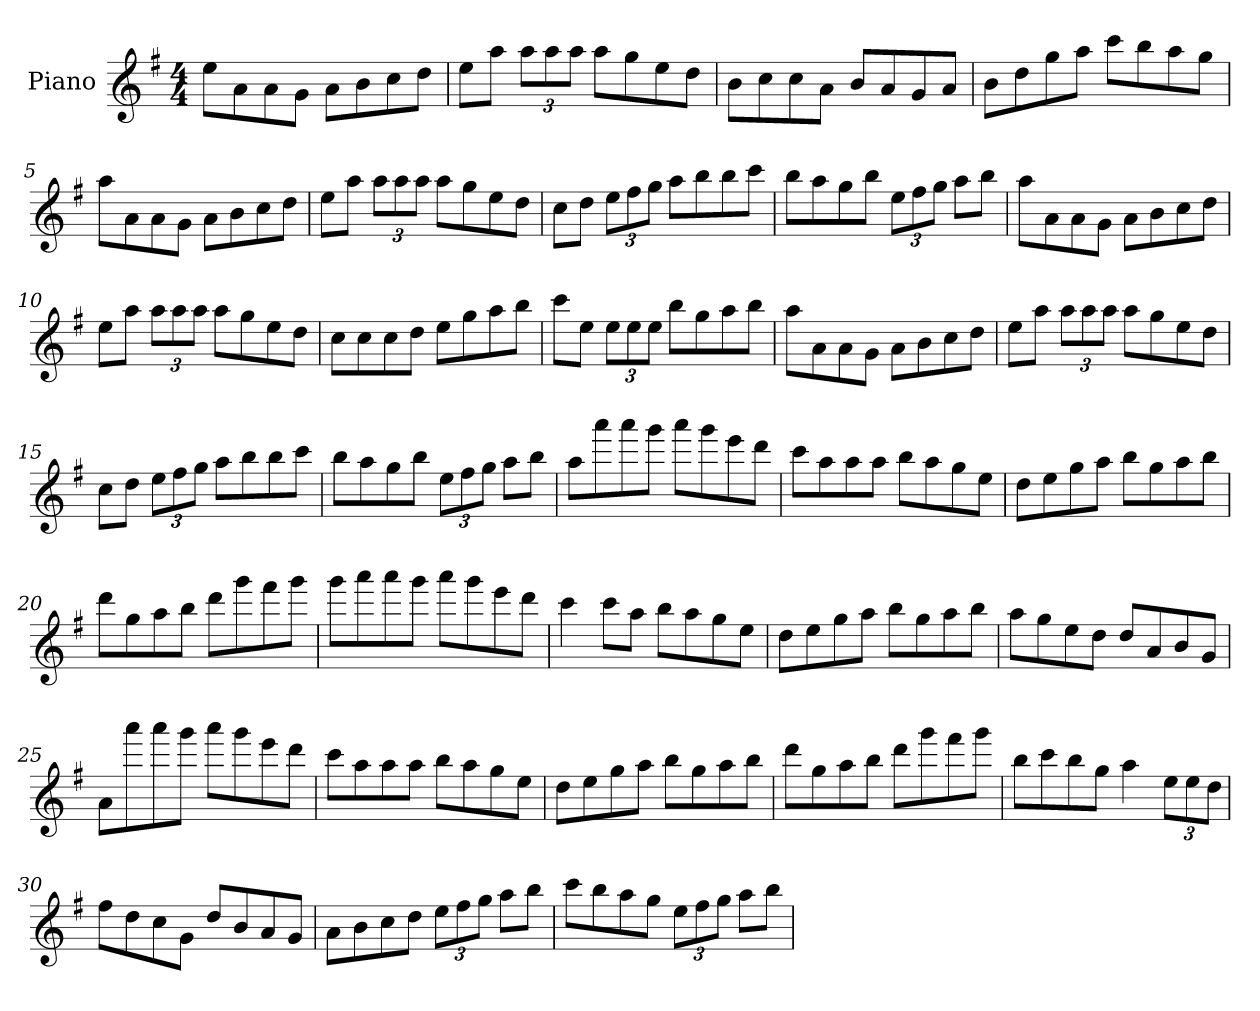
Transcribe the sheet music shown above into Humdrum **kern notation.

**kern
*part1
*staff1
*I"Piano
*I'Pno
*clefG2
*k[f#]
*A:dor
*M4/4
=1
8ee\L
8a\
8a\
8g\J
8a\L
8b\
8cc\
8dd\J
=2
8ee\L
8aa\J
12aa\L
12aa\
12aa\J
8aa\L
8gg\
8ee\
8dd\J
=3
8b\L
8cc\
8cc\
8a\J
8b/L
8a/
8g/
8a/J
=4
8b\L
8dd\
8gg\
8aa\J
8ccc\L
8bb\
8aa\
8gg\J
=5
8aa\L
8a\
8a\
8g\J
8a\L
8b\
8cc\
8dd\J
=6
8ee\L
8aa\J
12aa\L
12aa\
12aa\J
8aa\L
8gg\
8ee\
8dd\J
=7
8cc\L
8dd\J
12ee\L
12ff#\
12gg\J
8aa\L
8bb\
8bb\
8ccc\J
=8
8bb\L
8aa\
8gg\
8bb\J
12ee\L
12ff#\
12gg\J
8aa\L
8bb\J
=9
8aa\L
8a\
8a\
8g\J
8a\L
8b\
8cc\
8dd\J
=10
8ee\L
8aa\J
12aa\L
12aa\
12aa\J
8aa\L
8gg\
8ee\
8dd\J
=11
8cc\L
8cc\
8cc\
8dd\J
8ee\L
8gg\
8aa\
8bb\J
=12
8ccc\L
8ee\J
12ee\L
12ee\
12ee\J
8bb\L
8gg\
8aa\
8bb\J
=13
8aa\L
8a\
8a\
8g\J
8a\L
8b\
8cc\
8dd\J
=14
8ee\L
8aa\J
12aa\L
12aa\
12aa\J
8aa\L
8gg\
8ee\
8dd\J
=15
8cc\L
8dd\J
12ee\L
12ff#\
12gg\J
8aa\L
8bb\
8bb\
8ccc\J
=16
8bb\L
8aa\
8gg\
8bb\J
12ee\L
12ff#\
12gg\J
8aa\L
8bb\J
=17
8aa\L
8aaa\
8aaa\
8ggg\J
8aaa\L
8ggg\
8eee\
8ddd\J
=18
8ccc\L
8aa\
8aa\
8aa\J
8bb\L
8aa\
8gg\
8ee\J
=19
8dd\L
8ee\
8gg\
8aa\J
8bb\L
8gg\
8aa\
8bb\J
=20
8ddd\L
8gg\
8aa\
8bb\J
8ddd\L
8ggg\
8fff#\
8ggg\J
=21
8ggg\L
8aaa\
8aaa\
8ggg\J
8aaa\L
8ggg\
8eee\
8ddd\J
=22
4ccc\
8ccc\L
8aa\J
8bb\L
8aa\
8gg\
8ee\J
=23
8dd\L
8ee\
8gg\
8aa\J
8bb\L
8gg\
8aa\
8bb\J
=24
8aa\L
8gg\
8ee\
8dd\J
8dd/L
8a/
8b/
8g/J
=25
8a\L
8aaa\
8aaa\
8ggg\J
8aaa\L
8ggg\
8eee\
8ddd\J
=26
8ccc\L
8aa\
8aa\
8aa\J
8bb\L
8aa\
8gg\
8ee\J
=27
8dd\L
8ee\
8gg\
8aa\J
8bb\L
8gg\
8aa\
8bb\J
=28
8ddd\L
8gg\
8aa\
8bb\J
8ddd\L
8ggg\
8fff#\
8ggg\J
=29
8bb\L
8ccc\
8bb\
8gg\J
4aa\
12ee\L
12ee\
12dd\J
=30
8ff#\L
8dd\
8cc\
8g\J
8dd/L
8b/
8a/
8g/J
=31
8a\L
8b\
8cc\
8dd\J
12ee\L
12ff#\
12gg\J
8aa\L
8bb\J
=32
8ccc\L
8bb\
8aa\
8gg\J
12ee\L
12ff#\
12gg\J
8aa\L
8bb\J
=
*-
